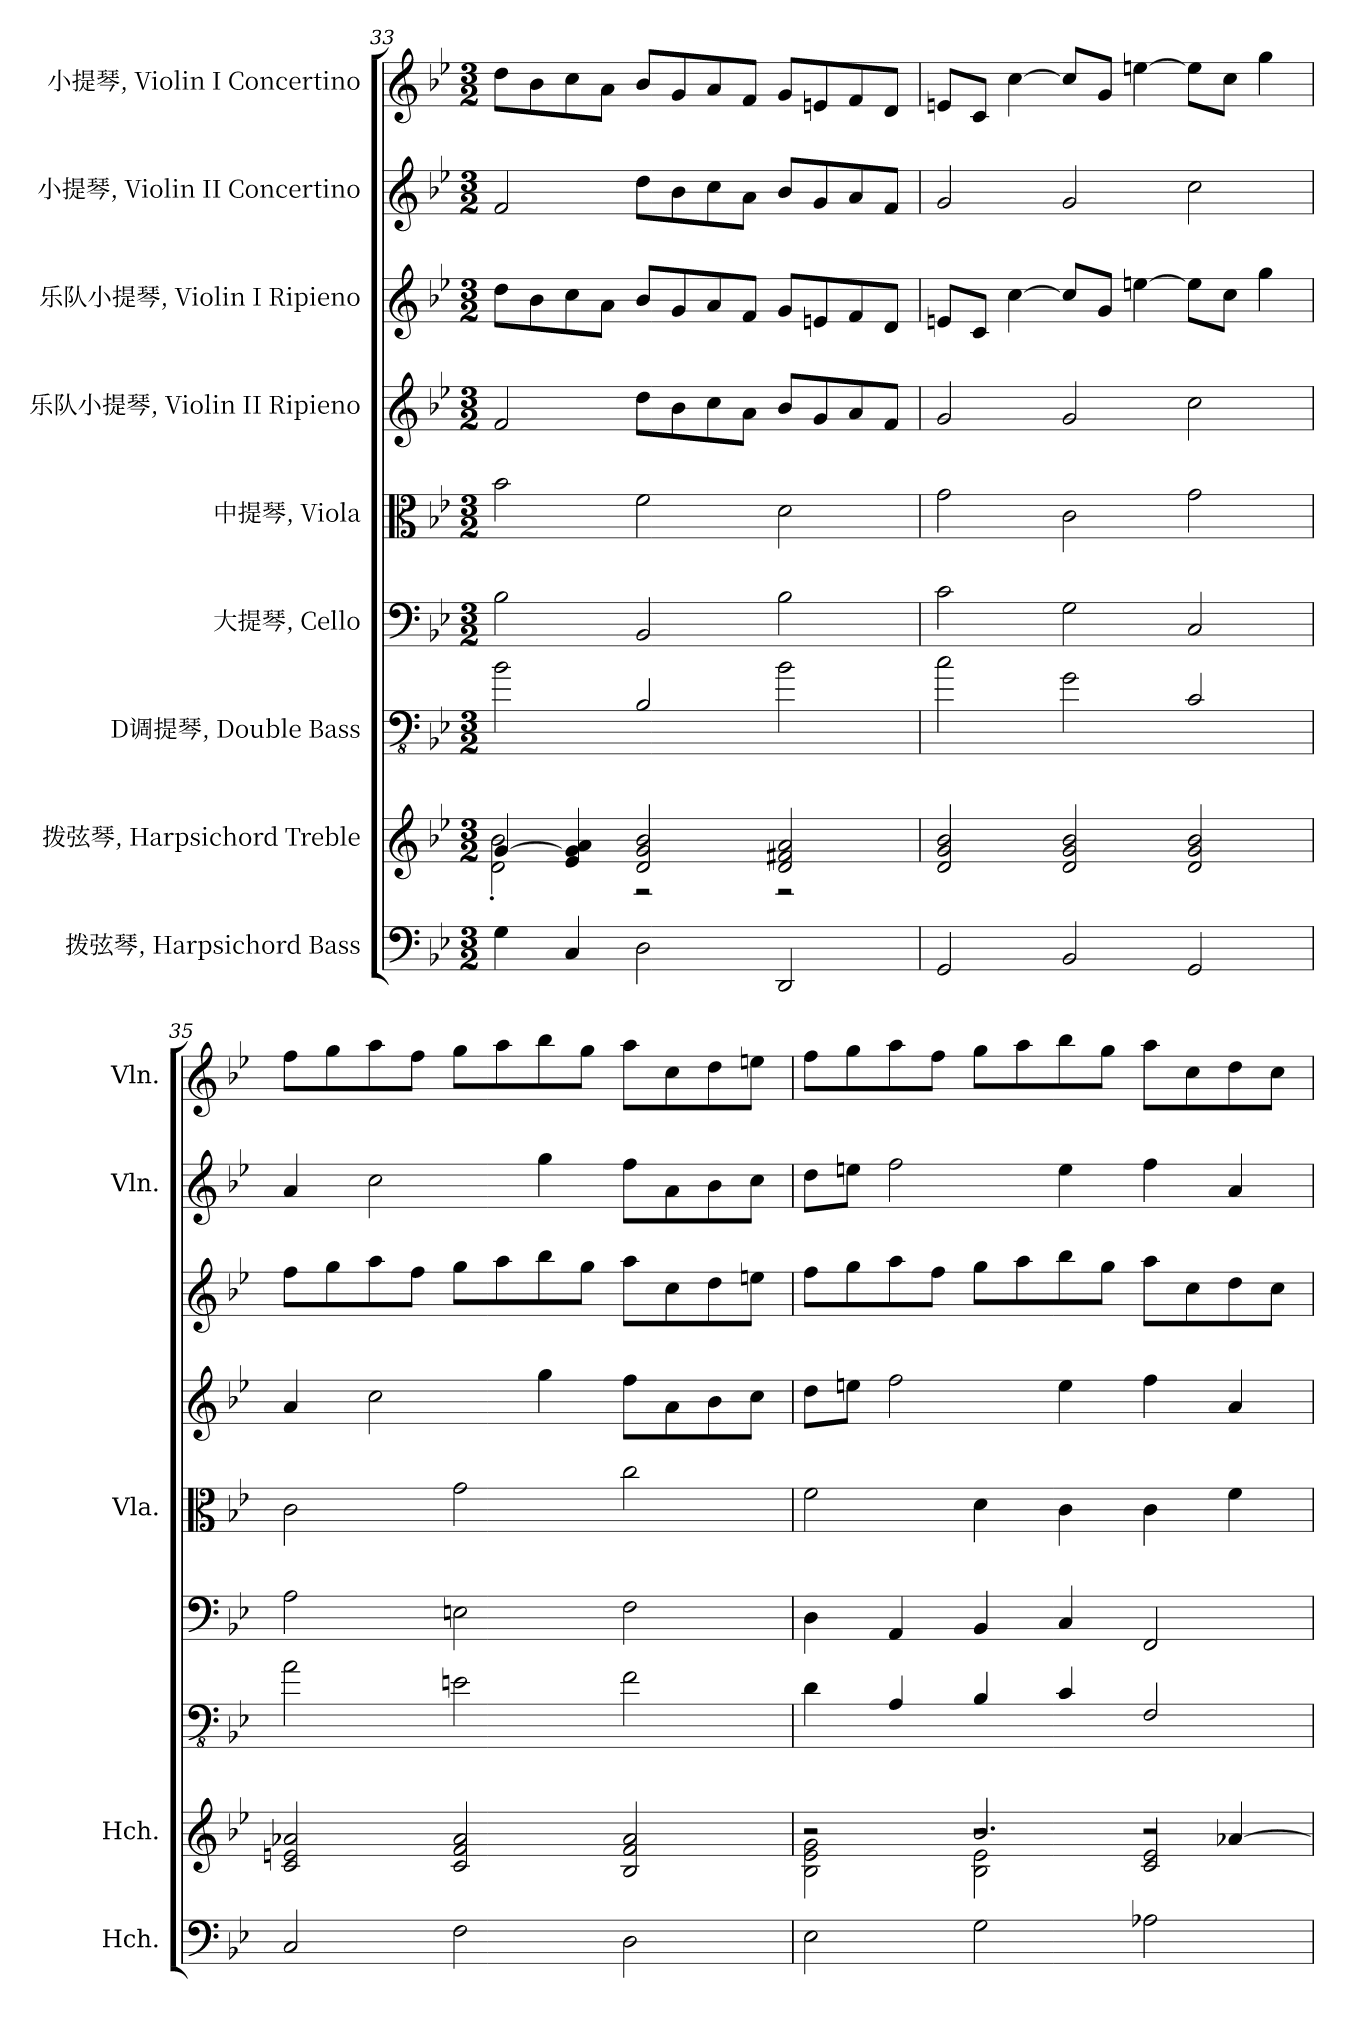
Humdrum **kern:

**kern	**kern	**kern	**kern	**kern	**kern	**kern	**kern	**kern
*part9	*part8	*part7	*part6	*part5	*part4	*part3	*part2	*part1
*staff9	*staff8	*staff7	*staff6	*staff5	*staff4	*staff3	*staff2	*staff1
*I"拨弦琴, Harpsichord Bass	*I"拨弦琴, Harpsichord Treble	*I"D调提琴, Double Bass	*I"大提琴, Cello	*I"中提琴, Viola	*I"乐队小提琴, Violin II Ripieno	*I"乐队小提琴, Violin  I Ripieno	*I"小提琴, Violin II Concertino	*I"小提琴, Violin  I Concertino
*I'Hch.	*I'Hch.	*	*	*I'Vla.	*	*	*I'Vln.	*I'Vln.
*clefF4	*clefG2	*clefFv4	*clefF4	*clefC3	*clefG2	*clefG2	*clefG2	*clefG2
*	*	*ITrd7c12	*	*	*	*	*	*
*k[b-e-]	*k[b-e-]	*k[b-e-]	*k[b-e-]	*k[b-e-]	*k[b-e-]	*k[b-e-]	*k[b-e-]	*k[b-e-]
*M3/2	*M3/2	*M3/2	*M3/2	*M3/2	*M3/2	*M3/2	*M3/2	*M3/2
=33	=33	=33	=33	=33	=33	=33	=33	=33
*	*^	*	*	*	*	*	*	*
4G\	[4g/	2d\' 2b-\'	2BB-\	2B-\	2b-\	2f/	8dd\L	2f/	8dd\L
.	.	.	.	.	.	.	8b-\	.	8b-\
4C/	4e-/ 4g/] 4a/	.	.	.	.	.	8cc\	.	8cc\
.	.	.	.	.	.	.	8a\J	.	8a\J
2D\	2d/ 2g/ 2b-/	2r	2BBB-/	2BB-/	2f\	8dd\L	8b-/L	8dd\L	8b-/L
.	.	.	.	.	.	8b-\	8g/	8b-\	8g/
.	.	.	.	.	.	8cc\	8a/	8cc\	8a/
.	.	.	.	.	.	8a\J	8f/J	8a\J	8f/J
2DD/	2d/ 2f#X/ 2a/	2r	2BB-\	2B-\	2d\	8b-/L	8g/L	8b-/L	8g/L
.	.	.	.	.	.	8g/	8en/	8g/	8en/
.	.	.	.	.	.	8a/	8f/	8a/	8f/
.	.	.	.	.	.	8f/J	8d/J	8f/J	8d/J
*	*v	*v	*	*	*	*	*	*	*
=34	=34	=34	=34	=34	=34	=34	=34	=34
2GG/	2d/ 2g/ 2b-/	2C\	2c\	2g\	2g/	8en/L	2g/	8en/L
.	.	.	.	.	.	8c/J	.	8c/J
.	.	.	.	.	.	[4cc\	.	[4cc\
2BB-/	2d/ 2g/ 2b-/	2GG\	2G\	2c\	2g/	8cc/L]	2g/	8cc/L]
.	.	.	.	.	.	8g/J	.	8g/J
.	.	.	.	.	.	[4een\	.	[4een\
2GG/	2d/ 2g/ 2b-/	2CC/	2C/	2g\	2cc\	8ee\L]	2cc\	8ee\L]
.	.	.	.	.	.	8cc\J	.	8cc\J
.	.	.	.	.	.	4gg\	.	4gg\
!!LO:PB:g=z
=35	=35	=35	=35	=35	=35	=35	=35	=35
2C/	2c/ 2en/ 2a-X/	2AA\	2A\	2c\	4a/	8ff\L	4a/	8ff\L
.	.	.	.	.	.	8gg\	.	8gg\
.	.	.	.	.	2cc\	8aa\	2cc\	8aa\
.	.	.	.	.	.	8ff\J	.	8ff\J
2F\	2c/ 2f/ 2a-/	2EEn\	2En\	2g\	.	8gg\L	.	8gg\L
.	.	.	.	.	.	8aa\	.	8aa\
.	.	.	.	.	4gg\	8bb-\	4gg\	8bb-\
.	.	.	.	.	.	8gg\J	.	8gg\J
2D\	2B-/ 2f/ 2a-/	2FF\	2F\	2cc\	8ff\L	8aa\L	8ff\L	8aa\L
.	.	.	.	.	8a\	8cc\	8a\	8cc\
.	.	.	.	.	8b-\	8dd\	8b-\	8dd\
.	.	.	.	.	8cc\J	8een\J	8cc\J	8een\J
=36	=36	=36	=36	=36	=36	=36	=36	=36
*	*^	*	*	*	*	*	*	*
*	*	*^	*	*	*	*	*	*	*
2E-\	2r	2B-\ 2e-\ 2g\	2r	4DD\	4D\	2f\	8dd\L	8ff\L	8dd\L	8ff\L
.	.	.	.	.	.	.	8een\J	8gg\	8een\J	8gg\
.	.	.	.	4AAA/	4AA/	.	2ff\	8aa\	2ff\	8aa\
.	.	.	.	.	.	.	.	8ff\J	.	8ff\J
2G\	2.b-/	2B-\ 2e-\	2r	4BBB-/	4BB-/	4d\	.	8gg\L	.	8gg\L
.	.	.	.	.	.	.	.	8aa\	.	8aa\
.	.	.	.	4CC/	4C/	4c\	4ee\	8bb-\	4ee\	8bb-\
.	.	.	.	.	.	.	.	8gg\J	.	8gg\J
2A-X\	.	2r	2c/ 2e-/	2FFF/	2FF/	4c\	4ff\	8aa\L	4ff\	8aa\L
.	.	.	.	.	.	.	.	8cc\	.	8cc\
.	[4a-X/	.	.	.	.	4f\	4a/	8dd\	4a/	8dd\
.	.	.	.	.	.	.	.	8cc\J	.	8cc\J
*	*v	*v	*v	*	*	*	*	*	*	*
=	=	=	=	=	=	=	=	=
*-	*-	*-	*-	*-	*-	*-	*-	*-
